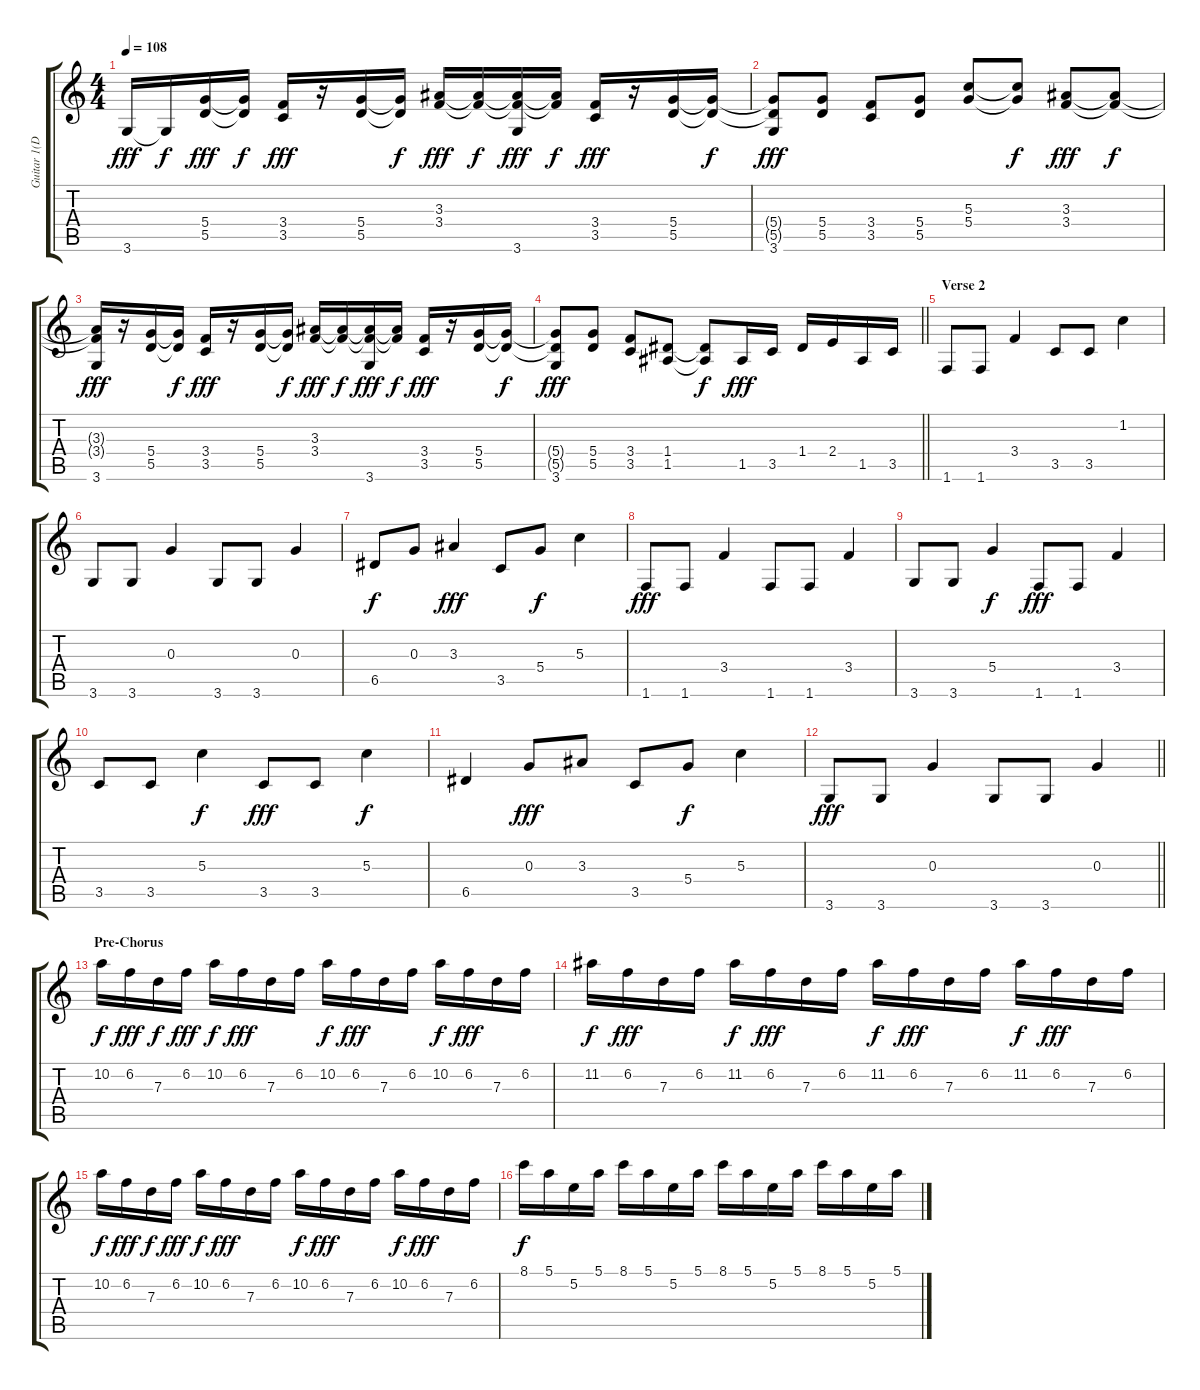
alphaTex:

\track ("Guitar 1(Distortion)" "Guitar 1(D") {instrument distortionguitar}
\staff {score tabs}
\tuning (E4 B3 G3 D3 A2 E2) {hide}
\ts (4 4)
\tempo 108
\clef g2
\ks c
3.6.16{dy fff} 3.6{t}.16{dy f} (5.4 5.5).16{dy fff} (5.4{t} 5.5{t}).16{dy f} (3.4 3.5).16{dy fff} r.16 (5.4 5.5).16 (5.4{t} 5.5{t}).16{dy f} (3.3 3.4).16{dy fff} (3.3{t} 3.4{t}).16{dy f} (3.3{t} 3.4{t} 3.6).16{dy fff} (3.3{t} 3.4{t}).16{dy f} (3.4 3.5).16{dy fff} r.16 (5.4 5.5).16 (5.4{t} 5.5{t}).16{dy f} |
(5.4{t} 5.5{t} 3.6).8{dy fff} (5.4 5.5).8 (3.4 3.5).8 (5.4 5.5).8 (5.3 5.4).8 (5.3{t} 5.4{t}).8{dy f} (3.3 3.4).8{dy fff} (3.3{t} 3.4{t}).8{dy f} |
(3.3{t} 3.4{t} 3.6).16{dy fff} r.16 (5.4 5.5).16 (5.4{t} 5.5{t}).16{dy f} (3.4 3.5).16{dy fff} r.16 (5.4 5.5).16 (5.4{t} 5.5{t}).16{dy f} (3.3 3.4).16{dy fff} (3.3{t} 3.4{t}).16{dy f} (3.3{t} 3.4{t} 3.6).16{dy fff} (3.3{t} 3.4{t}).16{dy f} (3.4 3.5).16{dy fff} r.16 (5.4 5.5).16 (5.4{t} 5.5{t}).16{dy f} |
\barLineRight lightlight
(5.4{t} 5.5{t} 3.6).8{dy fff} (5.4 5.5).8 (3.4 3.5).8 (1.4 1.5).8 (1.4{t} 1.5{t}).8{dy f} 1.5.16{dy fff} 3.5.16 1.4.16 2.4.16 1.5.16 3.5.16 |
\section ("" "Verse 2")
1.6.8 1.6.8 3.4.4 3.5.8 3.5.8 1.2.4 |
3.6.8 3.6.8 0.3.4 3.6.8 3.6.8 0.3.4 |
6.5.8{dy f} 0.3.8 3.3.4{dy fff} 3.5.8 5.4.8{dy f} 5.3.4 |
1.6.8{dy fff} 1.6.8 3.4.4 1.6.8 1.6.8 3.4.4 |
3.6.8 3.6.8 5.4.4{dy f} 1.6.8{dy fff} 1.6.8 3.4.4 |
3.5.8 3.5.8 5.3.4{dy f} 3.5.8{dy fff} 3.5.8 5.3.4{dy f} |
6.5.4 0.3.8{dy fff} 3.3.8 3.5.8 5.4.8{dy f} 5.3.4 |
\barLineRight lightlight
3.6.8{dy fff} 3.6.8 0.3.4 3.6.8 3.6.8 0.3.4 |
\section ("" "Pre-Chorus")
10.2.16{dy f} 6.2.16{dy fff} 7.3.16{dy f} 6.2.16{dy fff} 10.2.16{dy f} 6.2.16{dy fff} 7.3.16 6.2.16 10.2.16{dy f} 6.2.16{dy fff} 7.3.16 6.2.16 10.2.16{dy f} 6.2.16{dy fff} 7.3.16 6.2.16 |
11.2.16{dy f} 6.2.16{dy fff} 7.3.16 6.2.16 11.2.16{dy f} 6.2.16{dy fff} 7.3.16 6.2.16 11.2.16{dy f} 6.2.16{dy fff} 7.3.16 6.2.16 11.2.16{dy f} 6.2.16{dy fff} 7.3.16 6.2.16 |
10.2.16{dy f} 6.2.16{dy fff} 7.3.16{dy f} 6.2.16{dy fff} 10.2.16{dy f} 6.2.16{dy fff} 7.3.16 6.2.16 10.2.16{dy f} 6.2.16{dy fff} 7.3.16 6.2.16 10.2.16{dy f} 6.2.16{dy fff} 7.3.16 6.2.16 |
8.1.16{dy f} 5.1.16 5.2.16 5.1.16 8.1.16 5.1.16 5.2.16 5.1.16 8.1.16 5.1.16 5.2.16 5.1.16 8.1.16 5.1.16 5.2.16 5.1.16
